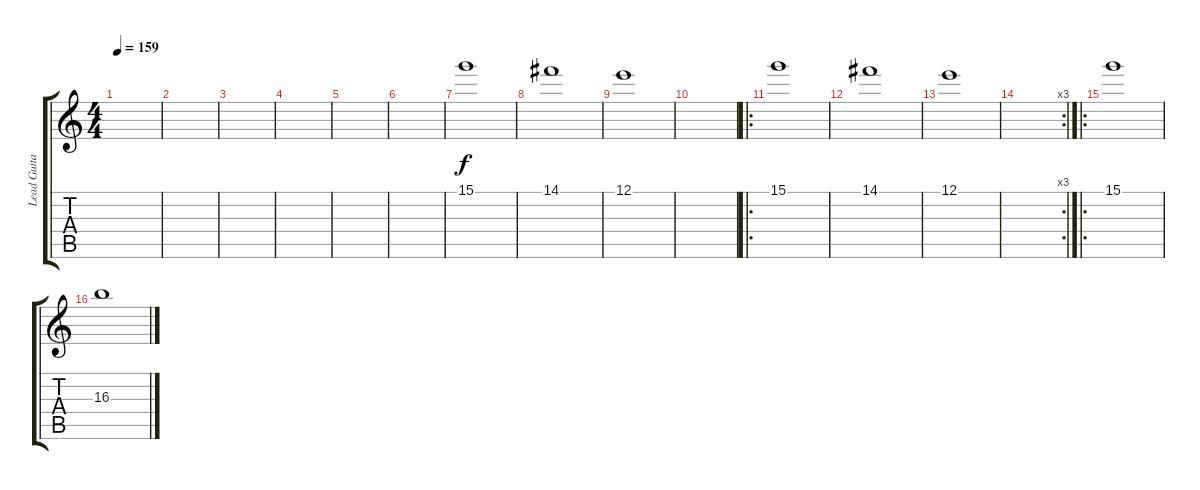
\track ("Lead Guitar" "Lead Guita") {instrument distortionguitar}
\staff {score tabs}
\tuning (E4 B3 G3 D3 A2 E2) {hide}
\ts (4 4)
\tempo 159
\clef g2
\ks c
|
|
|
|
|
|
15.1.1 |
14.1.1 |
12.1.1 |
|
\ro
15.1.1 |
14.1.1 |
12.1.1 |
\rc 3
|
\ro
15.1.1 |
16.3.1
